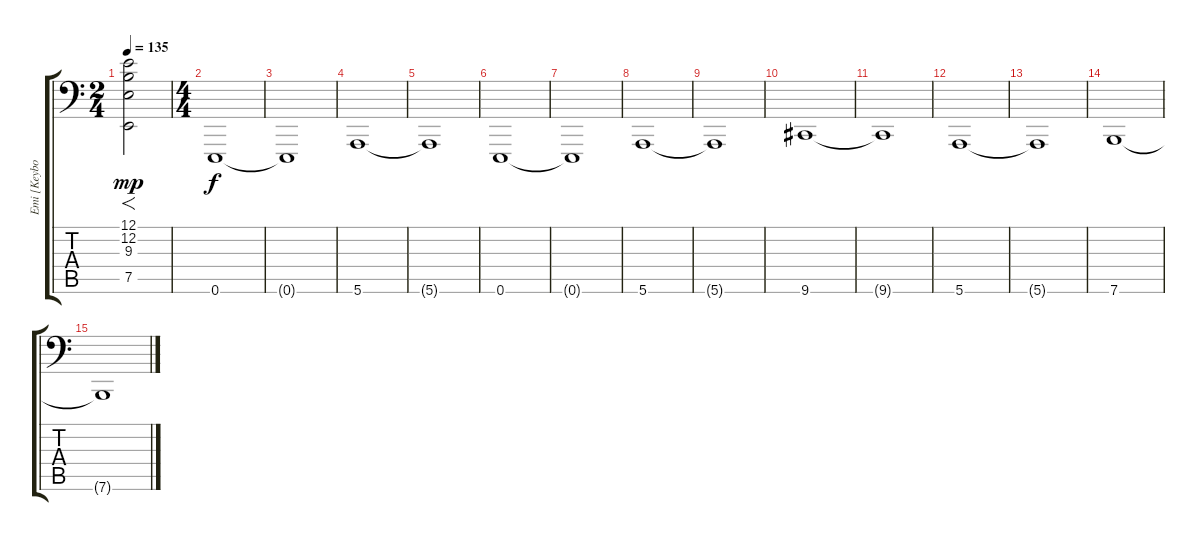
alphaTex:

\track ("Emi [Keyboard II]" "Emi [Keybo") {instrument synthstrings2}
\staff {score tabs}
\tuning (E3 B2 G2 D2 A1 E1) {hide}
\ts (2 4)
\tempo 135
\clef f4
\ks c
(12.1 12.2 9.3 7.5).2{f dy mp instrument synthstrings2} |
\ts (4 4)
0.6.1{dy f} |
0.6{t}.1 |
5.6.1 |
5.6{t}.1 |
0.6.1 |
0.6{t}.1 |
5.6.1 |
5.6{t}.1 |
9.6.1 |
9.6{t}.1 |
5.6.1 |
5.6{t}.1 |
7.6.1 |
7.6{t}.1
